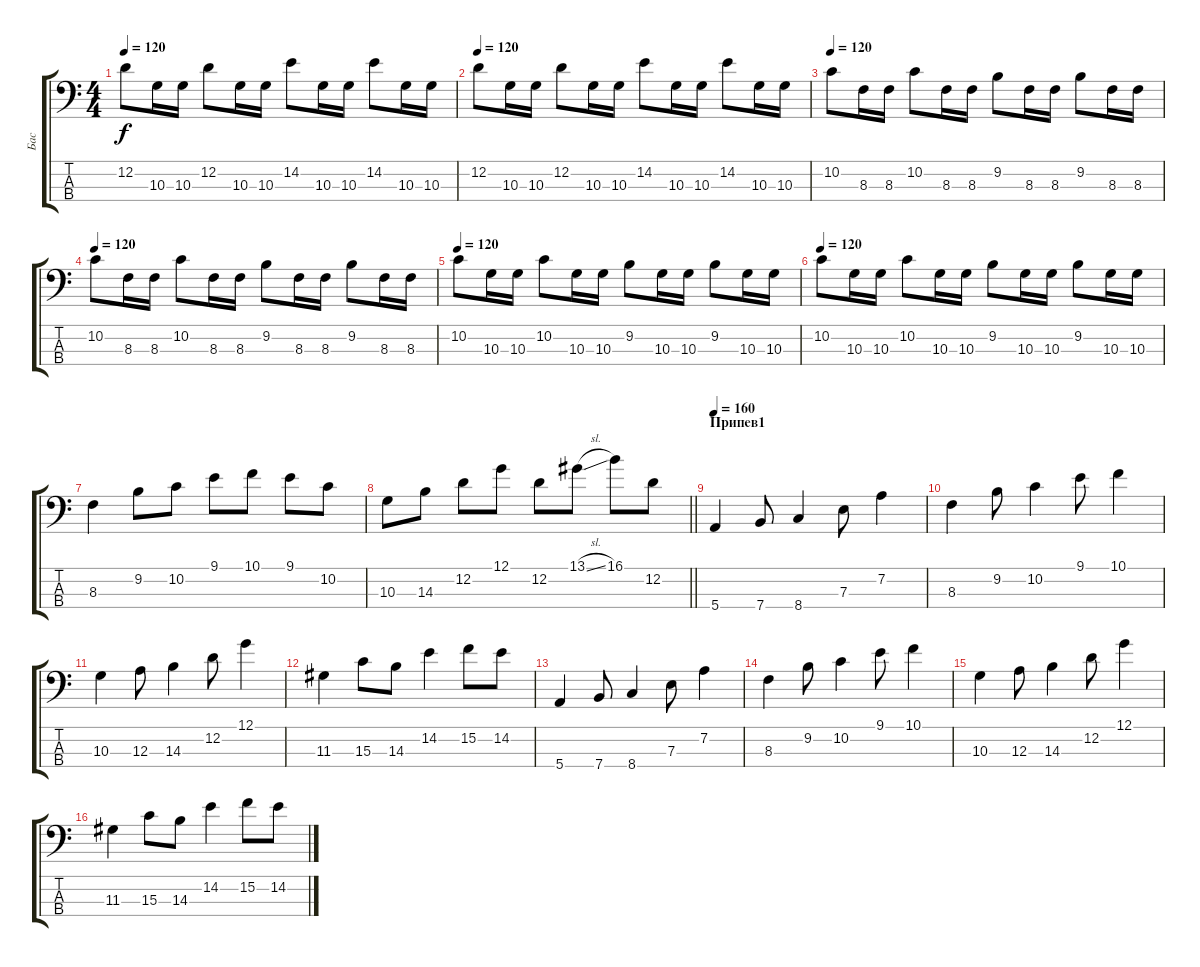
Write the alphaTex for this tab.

\track ("Бас" "Бас") {instrument electricbassfinger}
\staff {score tabs}
\tuning (G2 D2 A1 E1) {hide}
\ts (4 4)
\tempo 120
\clef f4
\ks c
12.2.8{dy f} 10.3.16 10.3.16 12.2.8 10.3.16 10.3.16 14.2.8 10.3.16 10.3.16 14.2.8 10.3.16 10.3.16 |
\tempo 120
12.2.8 10.3.16 10.3.16 12.2.8 10.3.16 10.3.16 14.2.8 10.3.16 10.3.16 14.2.8 10.3.16 10.3.16 |
\tempo 120
10.2.8 8.3.16 8.3.16 10.2.8 8.3.16 8.3.16 9.2.8 8.3.16 8.3.16 9.2.8 8.3.16 8.3.16 |
\tempo 120
10.2.8 8.3.16 8.3.16 10.2.8 8.3.16 8.3.16 9.2.8 8.3.16 8.3.16 9.2.8 8.3.16 8.3.16 |
\tempo 120
10.2.8 10.3.16 10.3.16 10.2.8 10.3.16 10.3.16 9.2.8 10.3.16 10.3.16 9.2.8 10.3.16 10.3.16 |
\tempo 120
10.2.8 10.3.16 10.3.16 10.2.8 10.3.16 10.3.16 9.2.8 10.3.16 10.3.16 9.2.8 10.3.16 10.3.16 |
8.3.4 9.2.8 10.2.8 9.1.8 10.1.8 9.1.8 10.2.8 |
\barLineRight lightlight
10.3.8 14.3.8 12.2.8 12.1.8 12.2.8 13.1{sl}.8 16.1.8 12.2.8 |
\section ("" "Припев1")
\tempo 160
5.4.4 7.4.8 8.4.4 7.3.8 7.2.4 |
8.3.4 9.2.8 10.2.4 9.1.8 10.1.4 |
10.3.4 12.3.8 14.3.4 12.2.8 12.1.4 |
11.3.4 15.3.8 14.3.8 14.2.4 15.2.8 14.2.8 |
5.4.4 7.4.8 8.4.4 7.3.8 7.2.4 |
8.3.4 9.2.8 10.2.4 9.1.8 10.1.4 |
10.3.4 12.3.8 14.3.4 12.2.8 12.1.4 |
11.3.4 15.3.8 14.3.8 14.2.4 15.2.8 14.2.8
